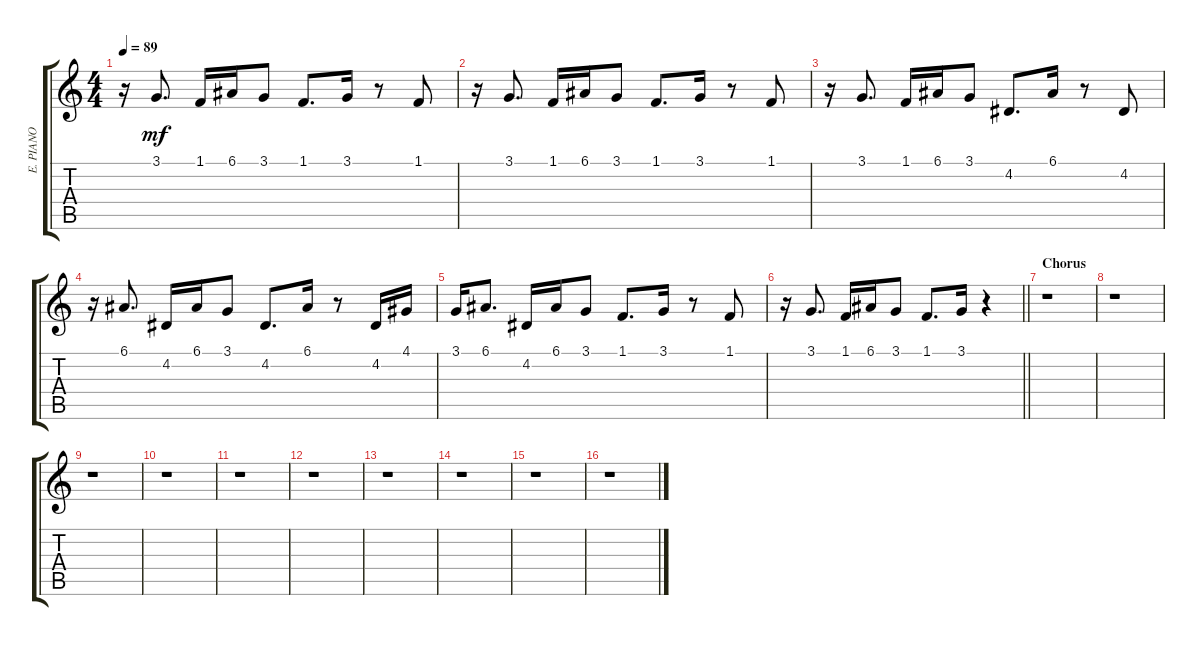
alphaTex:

\track ("E. PIANO" "E. PIANO") {instrument electricpiano1}
\staff {score tabs}
\tuning (E4 B3 G3 D3 A2 E2) {hide}
\ts (4 4)
\tempo 89
\clef g2
\ks c
r.16{dy mf} 3.1.8{d} 1.1.16 6.1.16 3.1.8 1.1.8{d} 3.1.16 r.8 1.1.8 |
r.16 3.1.8{d} 1.1.16 6.1.16 3.1.8 1.1.8{d} 3.1.16 r.8 1.1.8 |
r.16 3.1.8{d} 1.1.16 6.1.16 3.1.8 4.2.8{d} 6.1.16 r.8 4.2.8 |
r.16 6.1.8{d} 4.2.16 6.1.16 3.1.8 4.2.8{d} 6.1.16 r.8 4.2.16 4.1.16 |
3.1.16 6.1.8{d} 4.2.16 6.1.16 3.1.8 1.1.8{d} 3.1.16 r.8 1.1.8 |
\barLineRight lightlight
r.16 3.1.8{d} 1.1.16 6.1.16 3.1.8 1.1.8{d} 3.1.16 r.4 |
\section ("" "Chorus")
r.1 |
r.1 |
r.1 |
r.1 |
r.1 |
r.1 |
r.1 |
r.1 |
r.1 |
r.1
